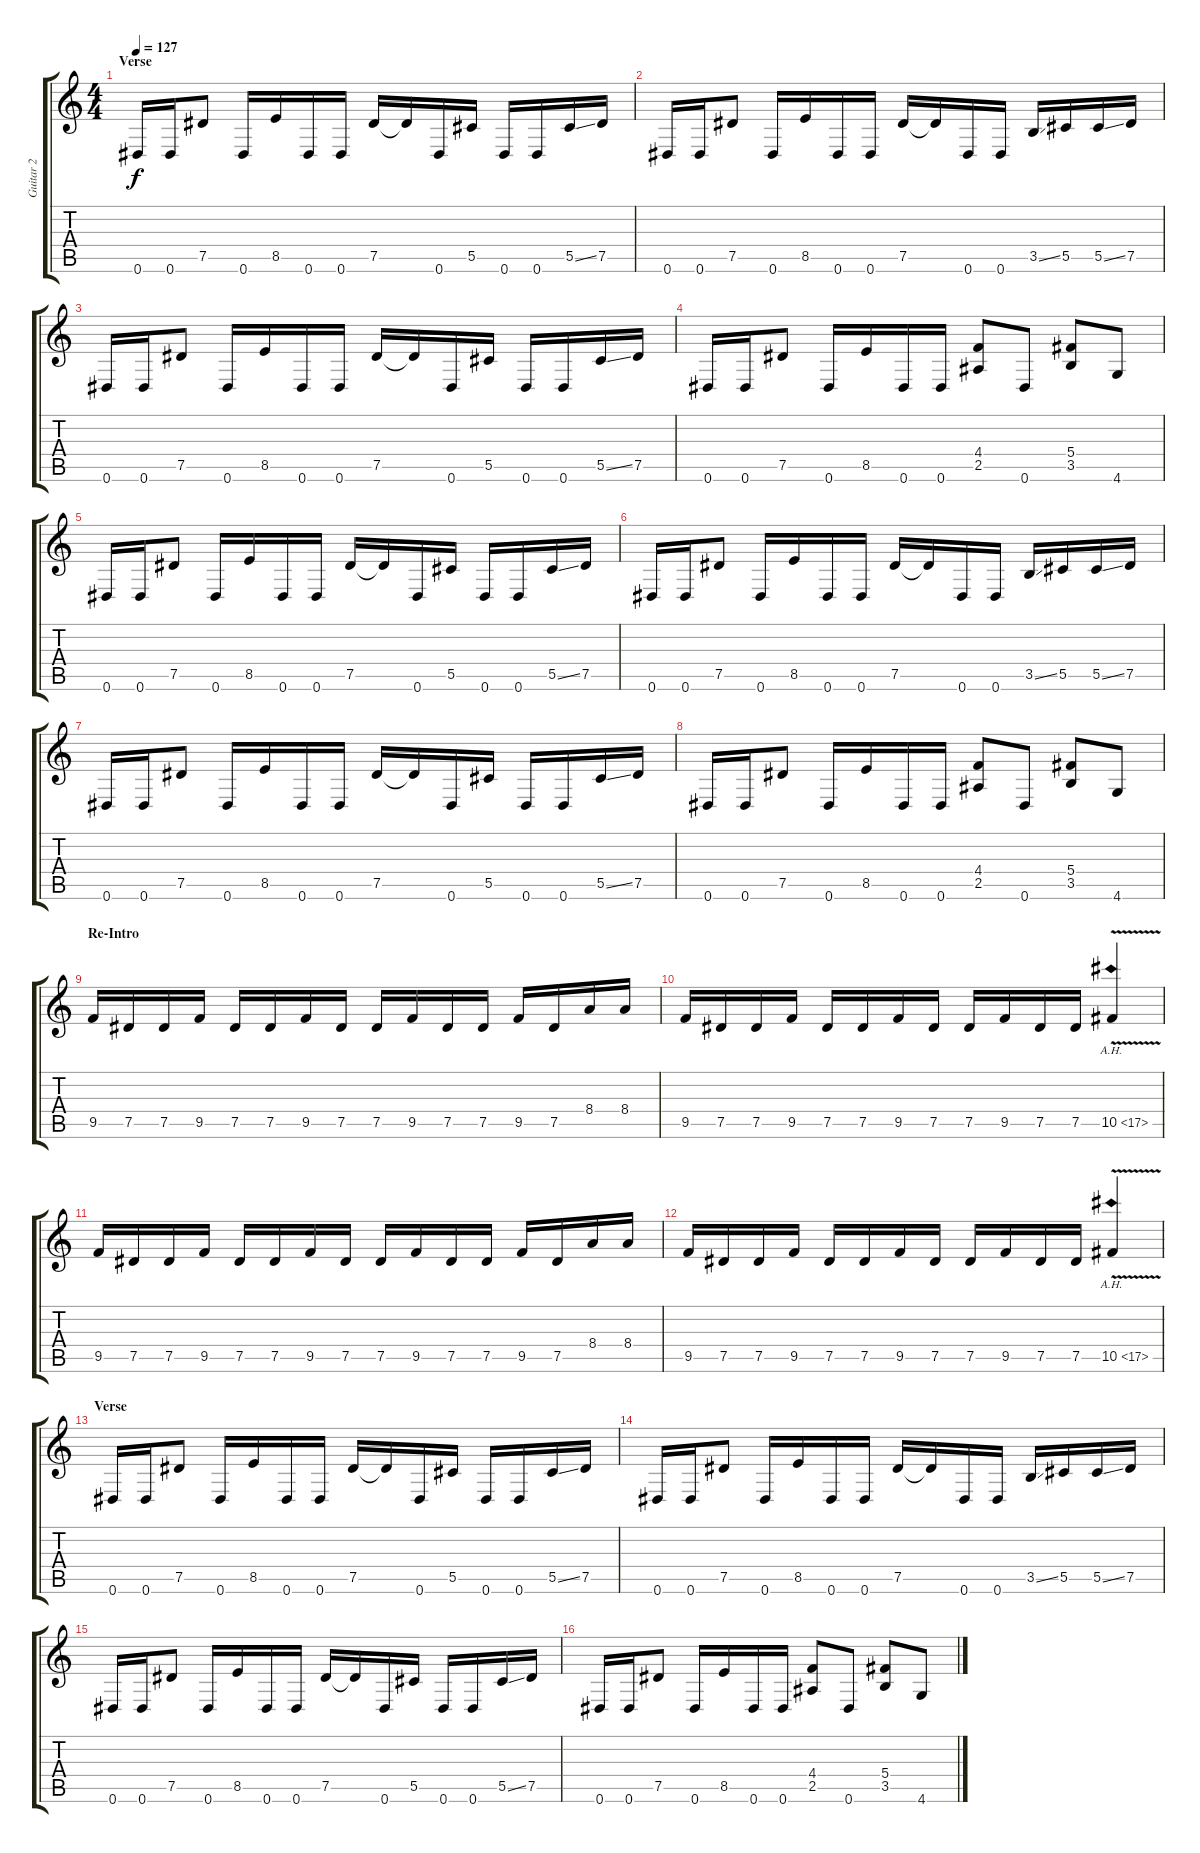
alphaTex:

\track ("Guitar 2" "Guitar 2") {instrument distortionguitar}
\staff {score tabs}
\tuning (Eb4 Bb3 Gb3 Db3 Ab2 Eb2) {hide}
\ts (4 4)
\section ("" "Verse")
\tempo 127
\clef g2
\ks c
0.6.16{dy f} 0.6.16 7.5.8 0.6.16 8.5.16 0.6.16 0.6.16 7.5.16 7.5{t}.16 0.6.16 5.5.16 0.6.16 0.6.16 5.5{ss}.16 7.5.16 |
0.6.16 0.6.16 7.5.8 0.6.16 8.5.16 0.6.16 0.6.16 7.5.16 7.5{t}.16 0.6.16 0.6.16 3.5{ss}.16 5.5.16 5.5{ss}.16 7.5.16 |
0.6.16 0.6.16 7.5.8 0.6.16 8.5.16 0.6.16 0.6.16 7.5.16 7.5{t}.16 0.6.16 5.5.16 0.6.16 0.6.16 5.5{ss}.16 7.5.16 |
0.6.16 0.6.16 7.5.8 0.6.16 8.5.16 0.6.16 0.6.16 (4.4 2.5).8 0.6.8 (5.4 3.5).8 4.6.8 |
0.6.16 0.6.16 7.5.8 0.6.16 8.5.16 0.6.16 0.6.16 7.5.16 7.5{t}.16 0.6.16 5.5.16 0.6.16 0.6.16 5.5{ss}.16 7.5.16 |
0.6.16 0.6.16 7.5.8 0.6.16 8.5.16 0.6.16 0.6.16 7.5.16 7.5{t}.16 0.6.16 0.6.16 3.5{ss}.16 5.5.16 5.5{ss}.16 7.5.16 |
0.6.16 0.6.16 7.5.8 0.6.16 8.5.16 0.6.16 0.6.16 7.5.16 7.5{t}.16 0.6.16 5.5.16 0.6.16 0.6.16 5.5{ss}.16 7.5.16 |
0.6.16 0.6.16 7.5.8 0.6.16 8.5.16 0.6.16 0.6.16 (4.4 2.5).8 0.6.8 (5.4 3.5).8 4.6.8 |
\section ("" "Re-Intro")
9.5.16 7.5.16 7.5.16 9.5.16 7.5.16 7.5.16 9.5.16 7.5.16 7.5.16 9.5.16 7.5.16 7.5.16 9.5.16 7.5.16 8.4.16 8.4.16 |
9.5.16 7.5.16 7.5.16 9.5.16 7.5.16 7.5.16 9.5.16 7.5.16 7.5.16 9.5.16 7.5.16 7.5.16 10.5{ah 7 v}.4 |
9.5.16 7.5.16 7.5.16 9.5.16 7.5.16 7.5.16 9.5.16 7.5.16 7.5.16 9.5.16 7.5.16 7.5.16 9.5.16 7.5.16 8.4.16 8.4.16 |
9.5.16 7.5.16 7.5.16 9.5.16 7.5.16 7.5.16 9.5.16 7.5.16 7.5.16 9.5.16 7.5.16 7.5.16 10.5{ah 7 v}.4 |
\section ("" "Verse")
0.6.16 0.6.16 7.5.8 0.6.16 8.5.16 0.6.16 0.6.16 7.5.16 7.5{t}.16 0.6.16 5.5.16 0.6.16 0.6.16 5.5{ss}.16 7.5.16 |
0.6.16 0.6.16 7.5.8 0.6.16 8.5.16 0.6.16 0.6.16 7.5.16 7.5{t}.16 0.6.16 0.6.16 3.5{ss}.16 5.5.16 5.5{ss}.16 7.5.16 |
0.6.16 0.6.16 7.5.8 0.6.16 8.5.16 0.6.16 0.6.16 7.5.16 7.5{t}.16 0.6.16 5.5.16 0.6.16 0.6.16 5.5{ss}.16 7.5.16 |
0.6.16 0.6.16 7.5.8 0.6.16 8.5.16 0.6.16 0.6.16 (4.4 2.5).8 0.6.8 (5.4 3.5).8 4.6.8
